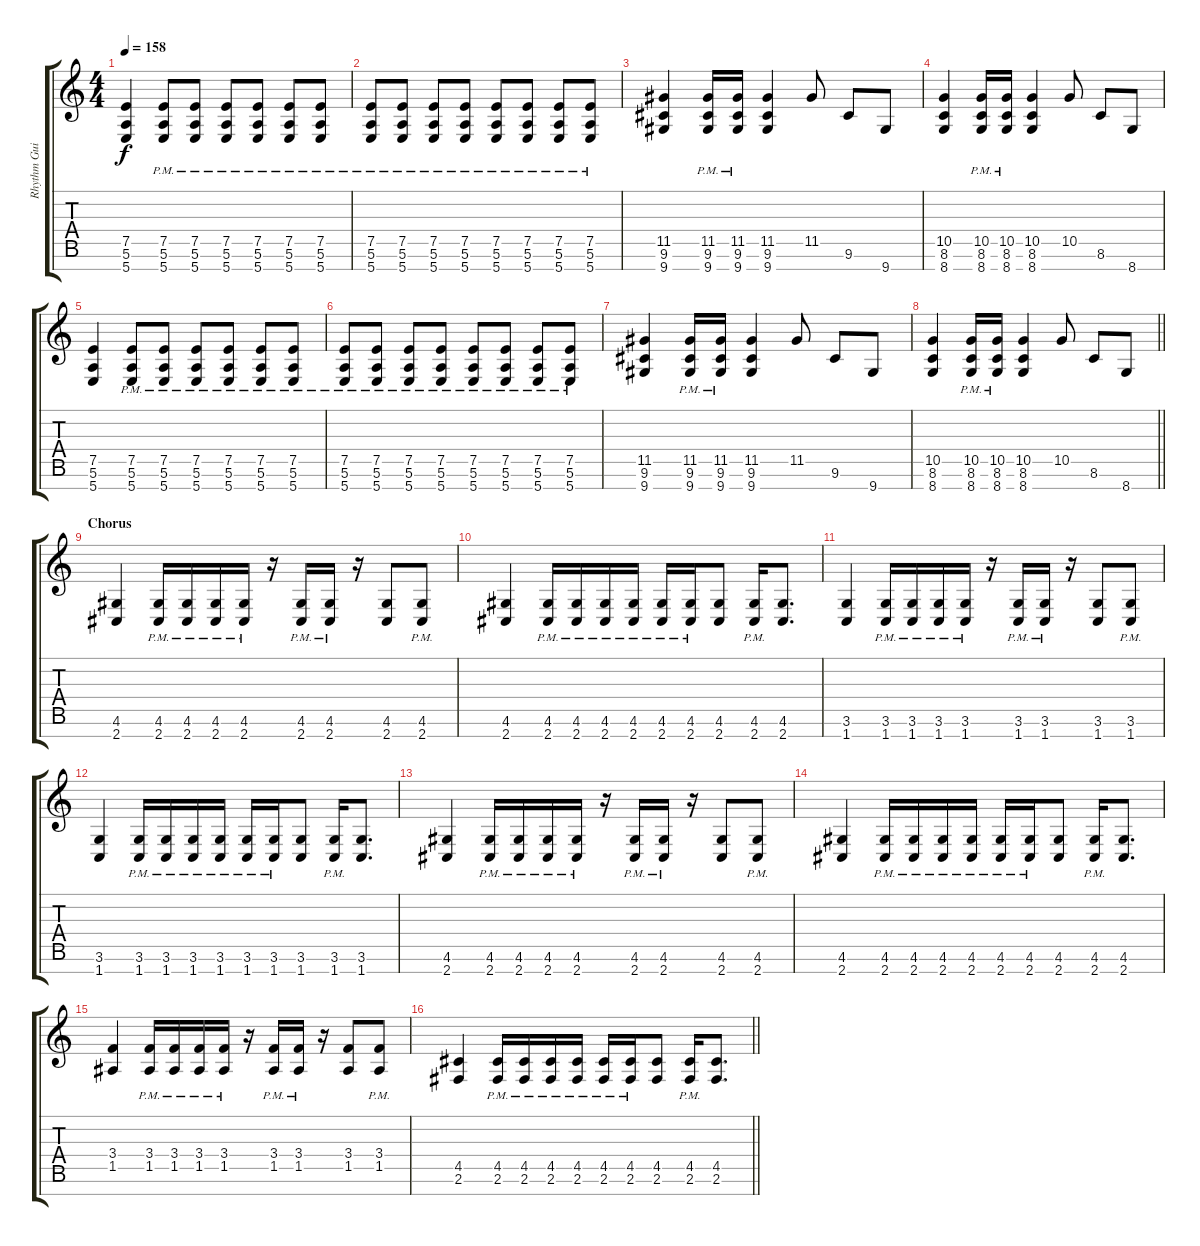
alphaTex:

\track ("Rhythm Guitar 1" "Rhythm Gui") {instrument distortionguitar}
\staff {score tabs}
\tuning (E4 B3 G3 D3 A2 E2 B1) {hide}
\ts (4 4)
\tempo 158
\clef g2
\ks c
(7.5 5.6 5.7).4{dy f} (7.5{pm} 5.6{pm} 5.7{pm}).8 (7.5{pm} 5.6{pm} 5.7{pm}).8 (7.5{pm} 5.6{pm} 5.7{pm}).8 (7.5{pm} 5.6{pm} 5.7{pm}).8 (7.5{pm} 5.6{pm} 5.7{pm}).8 (7.5{pm} 5.6{pm} 5.7{pm}).8 |
(7.5{pm} 5.6{pm} 5.7{pm}).8 (7.5{pm} 5.6{pm} 5.7{pm}).8 (7.5{pm} 5.6{pm} 5.7{pm}).8 (7.5{pm} 5.6{pm} 5.7{pm}).8 (7.5{pm} 5.6{pm} 5.7{pm}).8 (7.5{pm} 5.6{pm} 5.7{pm}).8 (7.5{pm} 5.6{pm} 5.7{pm}).8 (7.5{pm} 5.6{pm} 5.7{pm}).8 |
(11.5 9.6 9.7).4 (11.5{pm} 9.6{pm} 9.7{pm}).16 (11.5{pm} 9.6{pm} 9.7{pm}).16 (11.5 9.6 9.7).4 11.5.8 9.6.8 9.7.8 |
(10.5 8.6 8.7).4 (10.5{pm} 8.6{pm} 8.7{pm}).16 (10.5{pm} 8.6{pm} 8.7{pm}).16 (10.5 8.6 8.7).4 10.5.8 8.6.8 8.7.8 |
(7.5 5.6 5.7).4 (7.5{pm} 5.6{pm} 5.7{pm}).8 (7.5{pm} 5.6{pm} 5.7{pm}).8 (7.5{pm} 5.6{pm} 5.7{pm}).8 (7.5{pm} 5.6{pm} 5.7{pm}).8 (7.5{pm} 5.6{pm} 5.7{pm}).8 (7.5{pm} 5.6{pm} 5.7{pm}).8 |
(7.5{pm} 5.6{pm} 5.7{pm}).8 (7.5{pm} 5.6{pm} 5.7{pm}).8 (7.5{pm} 5.6{pm} 5.7{pm}).8 (7.5{pm} 5.6{pm} 5.7{pm}).8 (7.5{pm} 5.6{pm} 5.7{pm}).8 (7.5{pm} 5.6{pm} 5.7{pm}).8 (7.5{pm} 5.6{pm} 5.7{pm}).8 (7.5{pm} 5.6{pm} 5.7{pm}).8 |
(11.5 9.6 9.7).4 (11.5{pm} 9.6{pm} 9.7{pm}).16 (11.5{pm} 9.6{pm} 9.7{pm}).16 (11.5 9.6 9.7).4 11.5.8 9.6.8 9.7.8 |
\barLineRight lightlight
(10.5 8.6 8.7).4 (10.5{pm} 8.6{pm} 8.7{pm}).16 (10.5{pm} 8.6{pm} 8.7{pm}).16 (10.5 8.6 8.7).4 10.5.8 8.6.8 8.7.8 |
\section ("" "Chorus")
(4.6 2.7).4 (4.6{pm} 2.7{pm}).16 (4.6{pm} 2.7{pm}).16 (4.6{pm} 2.7{pm}).16 (4.6{pm} 2.7{pm}).16 r.16 (4.6{pm} 2.7{pm}).16 (4.6{pm} 2.7{pm}).16 r.16 (4.6 2.7).8 (4.6{pm} 2.7{pm}).8 |
(4.6 2.7).4 (4.6{pm} 2.7{pm}).16 (4.6{pm} 2.7{pm}).16 (4.6{pm} 2.7{pm}).16 (4.6{pm} 2.7{pm}).16 (4.6{pm} 2.7{pm}).16 (4.6{pm} 2.7{pm}).16 (4.6 2.7).8 (4.6{pm} 2.7{pm}).16 (4.6 2.7).8{d} |
(3.6 1.7).4 (3.6{pm} 1.7{pm}).16 (3.6{pm} 1.7{pm}).16 (3.6{pm} 1.7{pm}).16 (3.6{pm} 1.7{pm}).16 r.16 (3.6{pm} 1.7{pm}).16 (3.6{pm} 1.7{pm}).16 r.16 (3.6 1.7).8 (3.6{pm} 1.7{pm}).8 |
(3.6 1.7).4 (3.6{pm} 1.7{pm}).16 (3.6{pm} 1.7{pm}).16 (3.6{pm} 1.7{pm}).16 (3.6{pm} 1.7{pm}).16 (3.6{pm} 1.7{pm}).16 (3.6{pm} 1.7{pm}).16 (3.6 1.7).8 (3.6{pm} 1.7{pm}).16 (3.6 1.7).8{d} |
(4.6 2.7).4 (4.6{pm} 2.7{pm}).16 (4.6{pm} 2.7{pm}).16 (4.6{pm} 2.7{pm}).16 (4.6{pm} 2.7{pm}).16 r.16 (4.6{pm} 2.7{pm}).16 (4.6{pm} 2.7{pm}).16 r.16 (4.6 2.7).8 (4.6{pm} 2.7{pm}).8 |
(4.6 2.7).4 (4.6{pm} 2.7{pm}).16 (4.6{pm} 2.7{pm}).16 (4.6{pm} 2.7{pm}).16 (4.6{pm} 2.7{pm}).16 (4.6{pm} 2.7{pm}).16 (4.6{pm} 2.7{pm}).16 (4.6 2.7).8 (4.6{pm} 2.7{pm}).16 (4.6 2.7).8{d} |
(3.4 1.5).4 (3.4{pm} 1.5{pm}).16 (3.4{pm} 1.5{pm}).16 (3.4{pm} 1.5{pm}).16 (3.4{pm} 1.5{pm}).16 r.16 (3.4{pm} 1.5{pm}).16 (3.4{pm} 1.5{pm}).16 r.16 (3.4 1.5).8 (3.4{pm} 1.5{pm}).8 |
\barLineRight lightlight
(4.5 2.6).4 (4.5{pm} 2.6{pm}).16 (4.5{pm} 2.6{pm}).16 (4.5{pm} 2.6{pm}).16 (4.5{pm} 2.6{pm}).16 (4.5{pm} 2.6{pm}).16 (4.5{pm} 2.6{pm}).16 (4.5 2.6).8 (4.5{pm} 2.6{pm}).16 (4.5 2.6).8{d}
